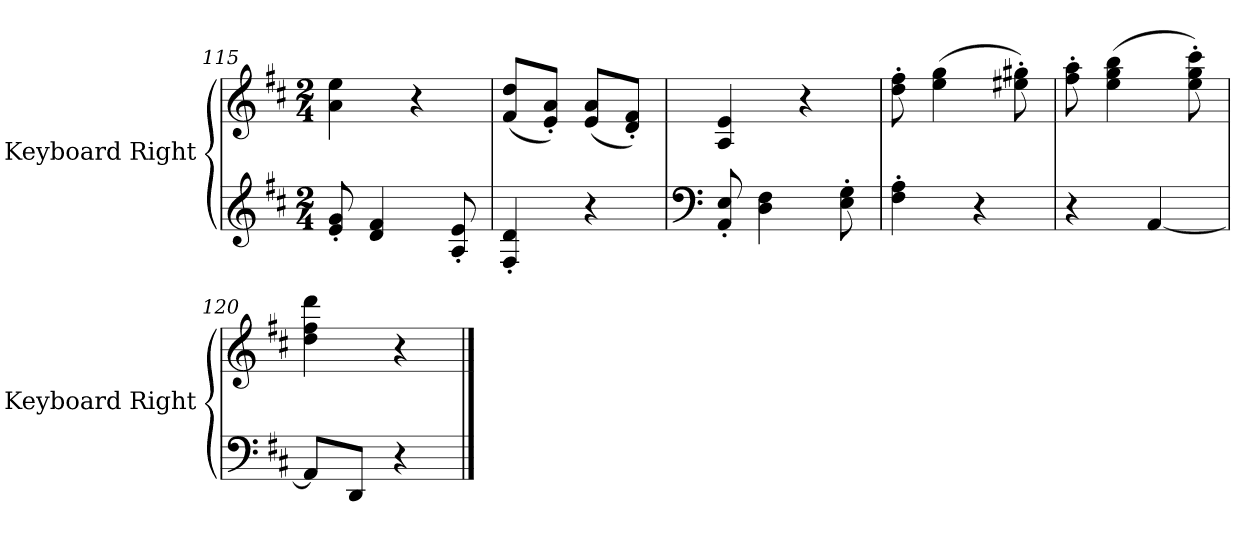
**kern	**kern
*part1	*part1
*staff2	*staff1
*I"Keyboard Right	*
*I'Keyboard Right	*
*clefG2	*clefG2
*k[f#c#]	*k[f#c#]
*D:	*D:
*M2/4	*M2/4
=115	=115
8e/' 8g/'	4a\ 4ee\
4d/ 4f#/	.
.	4r
8A/' 8e/'	.
=116	=116
4F#/' 4d/'	(<8f#/ 8dd/L
.	8e/' 8a/'J)
4r	(<8e/ 8a/L
.	8d/' 8f#/'J)
=117	=117
*clefF4	*
8AA/' 8E/'	4A/ 4e/
4D\ 4F#\	.
.	4r
8E\' 8G\'	.
=118	=118
4F#\' 4A\'	8dd\' 8ff#\'
.	(>4ee\ 4gg\
4r	.
.	8ee#X\' 8gg#X\')
=119	=119
4r	8ff#\' 8aa\'
.	(>4ee\ 4gg\ 4bb\
[4AA/	.
.	8ee\' 8gg\' 8ccc#\')
=120	=120
8AA/L]	4dd\ 4ff#\ 4ddd\
8DD/J	.
4r	4r
==	==
*-	*-
